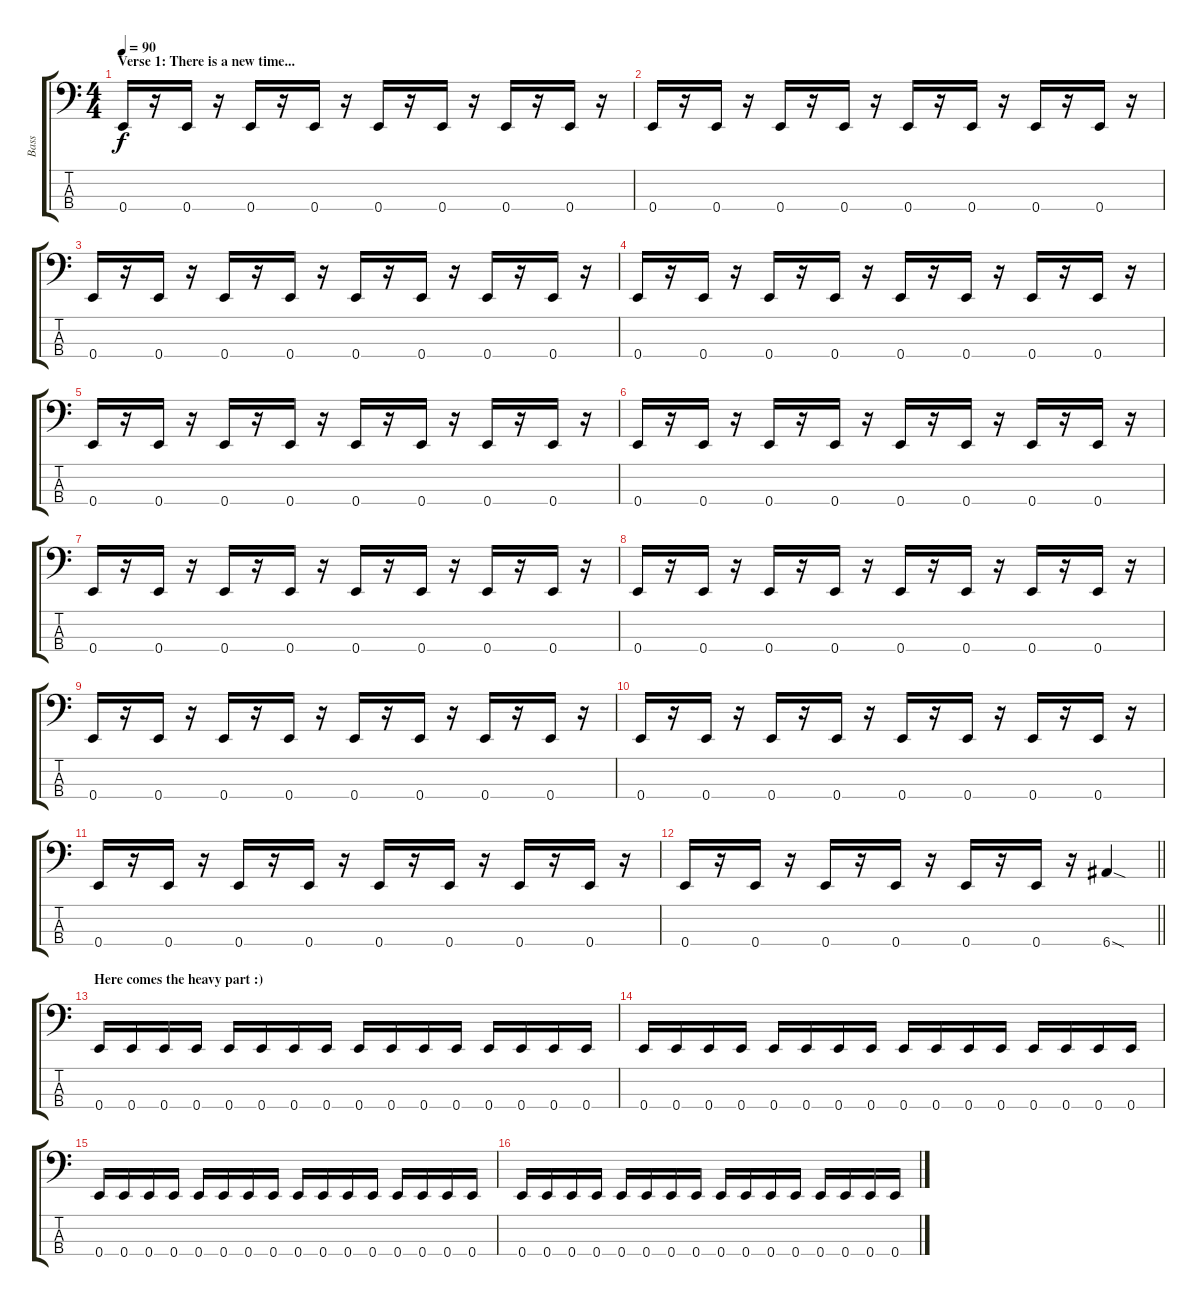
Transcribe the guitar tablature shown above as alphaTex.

\track ("Bass" "Bass") {instrument electricbassfinger}
\staff {score tabs}
\tuning (G2 D2 A1 E1) {hide}
\ts (4 4)
\section ("" "Verse 1: There is a new time...")
\tempo 90
\clef f4
\ks c
0.4.16{dy f} r.16 0.4.16 r.16 0.4.16 r.16 0.4.16 r.16 0.4.16 r.16 0.4.16 r.16 0.4.16 r.16 0.4.16 r.16 |
0.4.16 r.16 0.4.16 r.16 0.4.16 r.16 0.4.16 r.16 0.4.16 r.16 0.4.16 r.16 0.4.16 r.16 0.4.16 r.16 |
0.4.16 r.16 0.4.16 r.16 0.4.16 r.16 0.4.16 r.16 0.4.16 r.16 0.4.16 r.16 0.4.16 r.16 0.4.16 r.16 |
0.4.16 r.16 0.4.16 r.16 0.4.16 r.16 0.4.16 r.16 0.4.16 r.16 0.4.16 r.16 0.4.16 r.16 0.4.16 r.16 |
0.4.16 r.16 0.4.16 r.16 0.4.16 r.16 0.4.16 r.16 0.4.16 r.16 0.4.16 r.16 0.4.16 r.16 0.4.16 r.16 |
0.4.16 r.16 0.4.16 r.16 0.4.16 r.16 0.4.16 r.16 0.4.16 r.16 0.4.16 r.16 0.4.16 r.16 0.4.16 r.16 |
0.4.16 r.16 0.4.16 r.16 0.4.16 r.16 0.4.16 r.16 0.4.16 r.16 0.4.16 r.16 0.4.16 r.16 0.4.16 r.16 |
0.4.16 r.16 0.4.16 r.16 0.4.16 r.16 0.4.16 r.16 0.4.16 r.16 0.4.16 r.16 0.4.16 r.16 0.4.16 r.16 |
0.4.16 r.16 0.4.16 r.16 0.4.16 r.16 0.4.16 r.16 0.4.16 r.16 0.4.16 r.16 0.4.16 r.16 0.4.16 r.16 |
0.4.16 r.16 0.4.16 r.16 0.4.16 r.16 0.4.16 r.16 0.4.16 r.16 0.4.16 r.16 0.4.16 r.16 0.4.16 r.16 |
0.4.16 r.16 0.4.16 r.16 0.4.16 r.16 0.4.16 r.16 0.4.16 r.16 0.4.16 r.16 0.4.16 r.16 0.4.16 r.16 |
\barLineRight lightlight
0.4.16 r.16 0.4.16 r.16 0.4.16 r.16 0.4.16 r.16 0.4.16 r.16 0.4.16 r.16 6.4{sod}.4 |
\section ("" "Here comes the heavy part :)")
0.4.16 0.4.16 0.4.16 0.4.16 0.4.16 0.4.16 0.4.16 0.4.16 0.4.16 0.4.16 0.4.16 0.4.16 0.4.16 0.4.16 0.4.16 0.4.16 |
0.4.16 0.4.16 0.4.16 0.4.16 0.4.16 0.4.16 0.4.16 0.4.16 0.4.16 0.4.16 0.4.16 0.4.16 0.4.16 0.4.16 0.4.16 0.4.16 |
0.4.16 0.4.16 0.4.16 0.4.16 0.4.16 0.4.16 0.4.16 0.4.16 0.4.16 0.4.16 0.4.16 0.4.16 0.4.16 0.4.16 0.4.16 0.4.16 |
0.4.16 0.4.16 0.4.16 0.4.16 0.4.16 0.4.16 0.4.16 0.4.16 0.4.16 0.4.16 0.4.16 0.4.16 0.4.16 0.4.16 0.4.16 0.4.16
